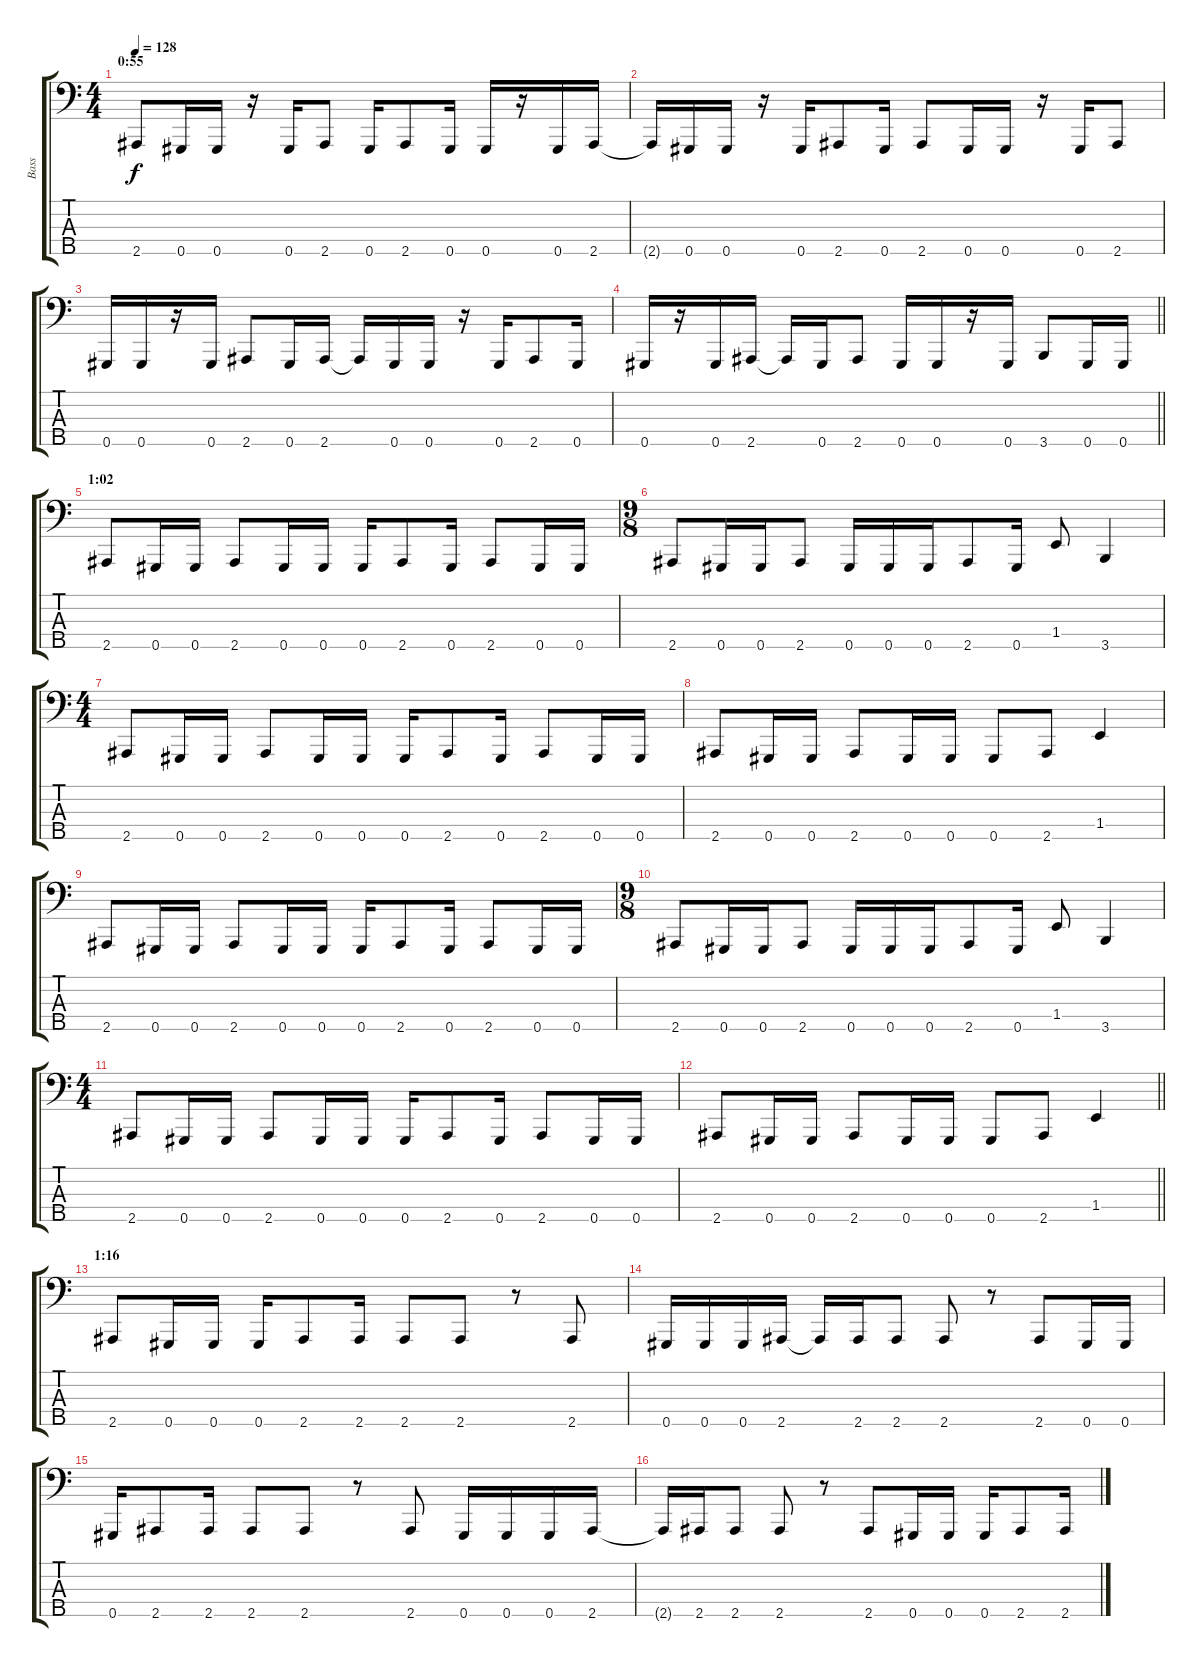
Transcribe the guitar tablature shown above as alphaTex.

\track ("Bass" "Bass") {instrument electricbassfinger}
\staff {score tabs}
\tuning (Gb2 Db2 Ab1 Eb1 Ab0) {hide}
\ts (4 4)
\section ("" "0:55")
\tempo 128
\clef f4
\ks c
2.5.8{dy f} 0.5.16 0.5.16 r.16 0.5.16 2.5.8 0.5.16 2.5.8 0.5.16 0.5.16 r.16 0.5.16 2.5.16 |
2.5{t}.16 0.5.16 0.5.16 r.16 0.5.16 2.5.8 0.5.16 2.5.8 0.5.16 0.5.16 r.16 0.5.16 2.5.8 |
0.5.16 0.5.16 r.16 0.5.16 2.5.8 0.5.16 2.5.16 2.5{t}.16 0.5.16 0.5.16 r.16 0.5.16 2.5.8 0.5.16 |
\barLineRight lightlight
0.5.16 r.16 0.5.16 2.5.16 2.5{t}.16 0.5.16 2.5.8 0.5.16 0.5.16 r.16 0.5.16 3.5.8 0.5.16 0.5.16 |
\section ("" "1:02")
2.5.8 0.5.16 0.5.16 2.5.8 0.5.16 0.5.16 0.5.16 2.5.8 0.5.16 2.5.8 0.5.16 0.5.16 |
\ts (9 8)
2.5.8 0.5.16 0.5.16 2.5.8 0.5.16 0.5.16 0.5.16 2.5.8 0.5.16 1.4.8 3.5.4 |
\ts (4 4)
2.5.8 0.5.16 0.5.16 2.5.8 0.5.16 0.5.16 0.5.16 2.5.8 0.5.16 2.5.8 0.5.16 0.5.16 |
2.5.8 0.5.16 0.5.16 2.5.8 0.5.16 0.5.16 0.5.8 2.5.8 1.4.4 |
2.5.8 0.5.16 0.5.16 2.5.8 0.5.16 0.5.16 0.5.16 2.5.8 0.5.16 2.5.8 0.5.16 0.5.16 |
\ts (9 8)
2.5.8 0.5.16 0.5.16 2.5.8 0.5.16 0.5.16 0.5.16 2.5.8 0.5.16 1.4.8 3.5.4 |
\ts (4 4)
2.5.8 0.5.16 0.5.16 2.5.8 0.5.16 0.5.16 0.5.16 2.5.8 0.5.16 2.5.8 0.5.16 0.5.16 |
\barLineRight lightlight
2.5.8 0.5.16 0.5.16 2.5.8 0.5.16 0.5.16 0.5.8 2.5.8 1.4.4 |
\section ("" "1:16")
2.5.8 0.5.16 0.5.16 0.5.16 2.5.8 2.5.16 2.5.8 2.5.8 r.8 2.5.8 |
0.5.16 0.5.16 0.5.16 2.5.16 2.5{t}.16 2.5.16 2.5.8 2.5.8 r.8 2.5.8 0.5.16 0.5.16 |
0.5.16 2.5.8 2.5.16 2.5.8 2.5.8 r.8 2.5.8 0.5.16 0.5.16 0.5.16 2.5.16 |
2.5{t}.16 2.5.16 2.5.8 2.5.8 r.8 2.5.8 0.5.16 0.5.16 0.5.16 2.5.8 2.5.16
